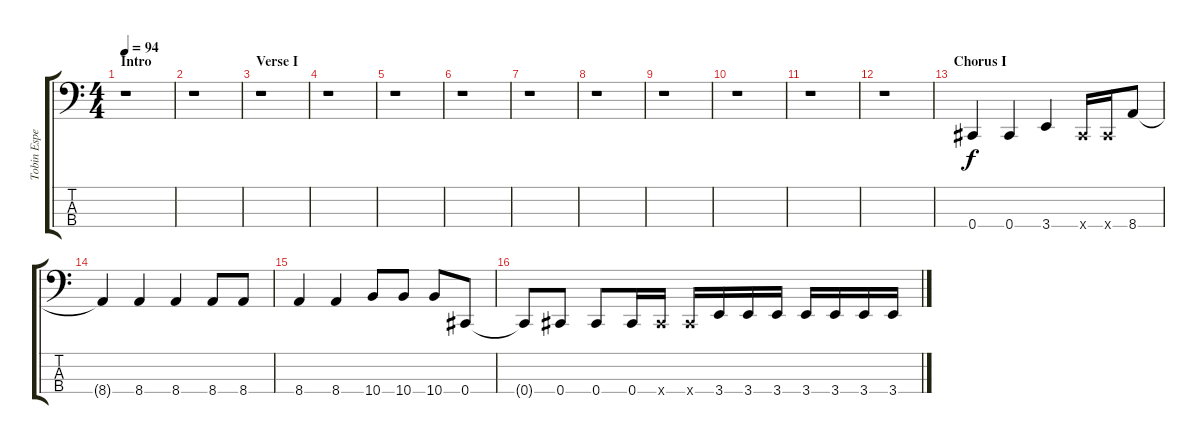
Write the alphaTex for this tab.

\track ("Tobin Esperance - Bass" "Tobin Espe") {instrument electricbassfinger}
\staff {score tabs}
\tuning (Gb2 Db2 Ab1 Db1) {hide}
\ts (4 4)
\section ("" "Intro")
\tempo 94
\clef f4
\ks c
r.1{dy f instrument electricbassfinger} |
r.1 |
\section ("" "Verse I")
r.1 |
r.1 |
r.1 |
r.1 |
r.1 |
r.1 |
r.1 |
r.1 |
r.1 |
r.1 |
\section ("" "Chorus I")
0.4.4 0.4.4 3.4.4 0.4{x}.16 0.4{x}.16 8.4.8 |
8.4{t}.4 8.4.4 8.4.4 8.4.8 8.4.8 |
8.4.4 8.4.4 10.4.8 10.4.8 10.4.8 0.4.8 |
0.4{t}.8 0.4.8 0.4.8 0.4.16 0.4{x}.16 0.4{x}.16 3.4.16 3.4.16 3.4.16 3.4.16 3.4.16 3.4.16 3.4.16
